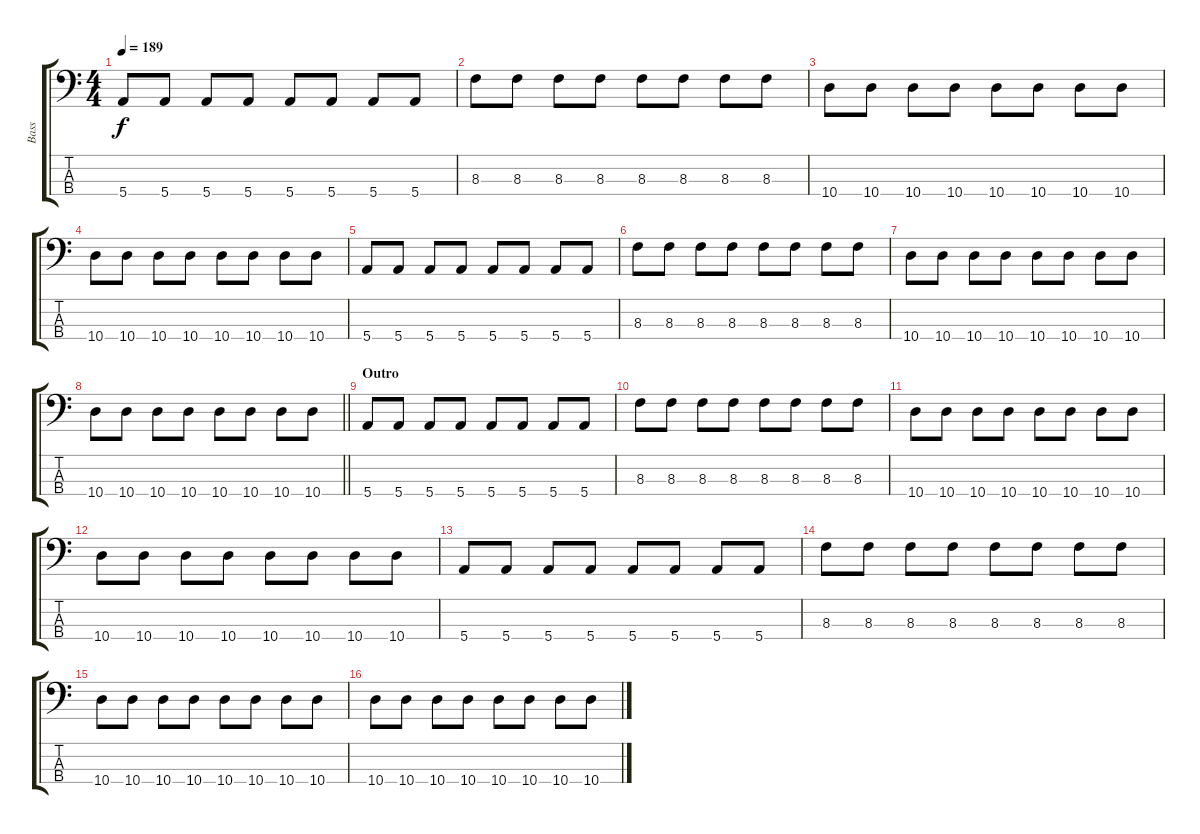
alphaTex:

\track ("Bass" "Bass") {instrument electricbassfinger}
\staff {score tabs}
\tuning (G2 D2 A1 E1) {hide}
\ts (4 4)
\tempo 189
\clef f4
\ks c
5.4.8{dy f} 5.4.8 5.4.8 5.4.8 5.4.8 5.4.8 5.4.8 5.4.8 |
8.3.8 8.3.8 8.3.8 8.3.8 8.3.8 8.3.8 8.3.8 8.3.8 |
10.4.8 10.4.8 10.4.8 10.4.8 10.4.8 10.4.8 10.4.8 10.4.8 |
10.4.8 10.4.8 10.4.8 10.4.8 10.4.8 10.4.8 10.4.8 10.4.8 |
5.4.8 5.4.8 5.4.8 5.4.8 5.4.8 5.4.8 5.4.8 5.4.8 |
8.3.8 8.3.8 8.3.8 8.3.8 8.3.8 8.3.8 8.3.8 8.3.8 |
10.4.8 10.4.8 10.4.8 10.4.8 10.4.8 10.4.8 10.4.8 10.4.8 |
\barLineRight lightlight
10.4.8 10.4.8 10.4.8 10.4.8 10.4.8 10.4.8 10.4.8 10.4.8 |
\section ("" "Outro")
5.4.8 5.4.8 5.4.8 5.4.8 5.4.8 5.4.8 5.4.8 5.4.8 |
8.3.8 8.3.8 8.3.8 8.3.8 8.3.8 8.3.8 8.3.8 8.3.8 |
10.4.8 10.4.8 10.4.8 10.4.8 10.4.8 10.4.8 10.4.8 10.4.8 |
10.4.8 10.4.8 10.4.8 10.4.8 10.4.8 10.4.8 10.4.8 10.4.8 |
5.4.8 5.4.8 5.4.8 5.4.8 5.4.8 5.4.8 5.4.8 5.4.8 |
8.3.8 8.3.8 8.3.8 8.3.8 8.3.8 8.3.8 8.3.8 8.3.8 |
10.4.8 10.4.8 10.4.8 10.4.8 10.4.8 10.4.8 10.4.8 10.4.8 |
10.4.8 10.4.8 10.4.8 10.4.8 10.4.8 10.4.8 10.4.8 10.4.8
